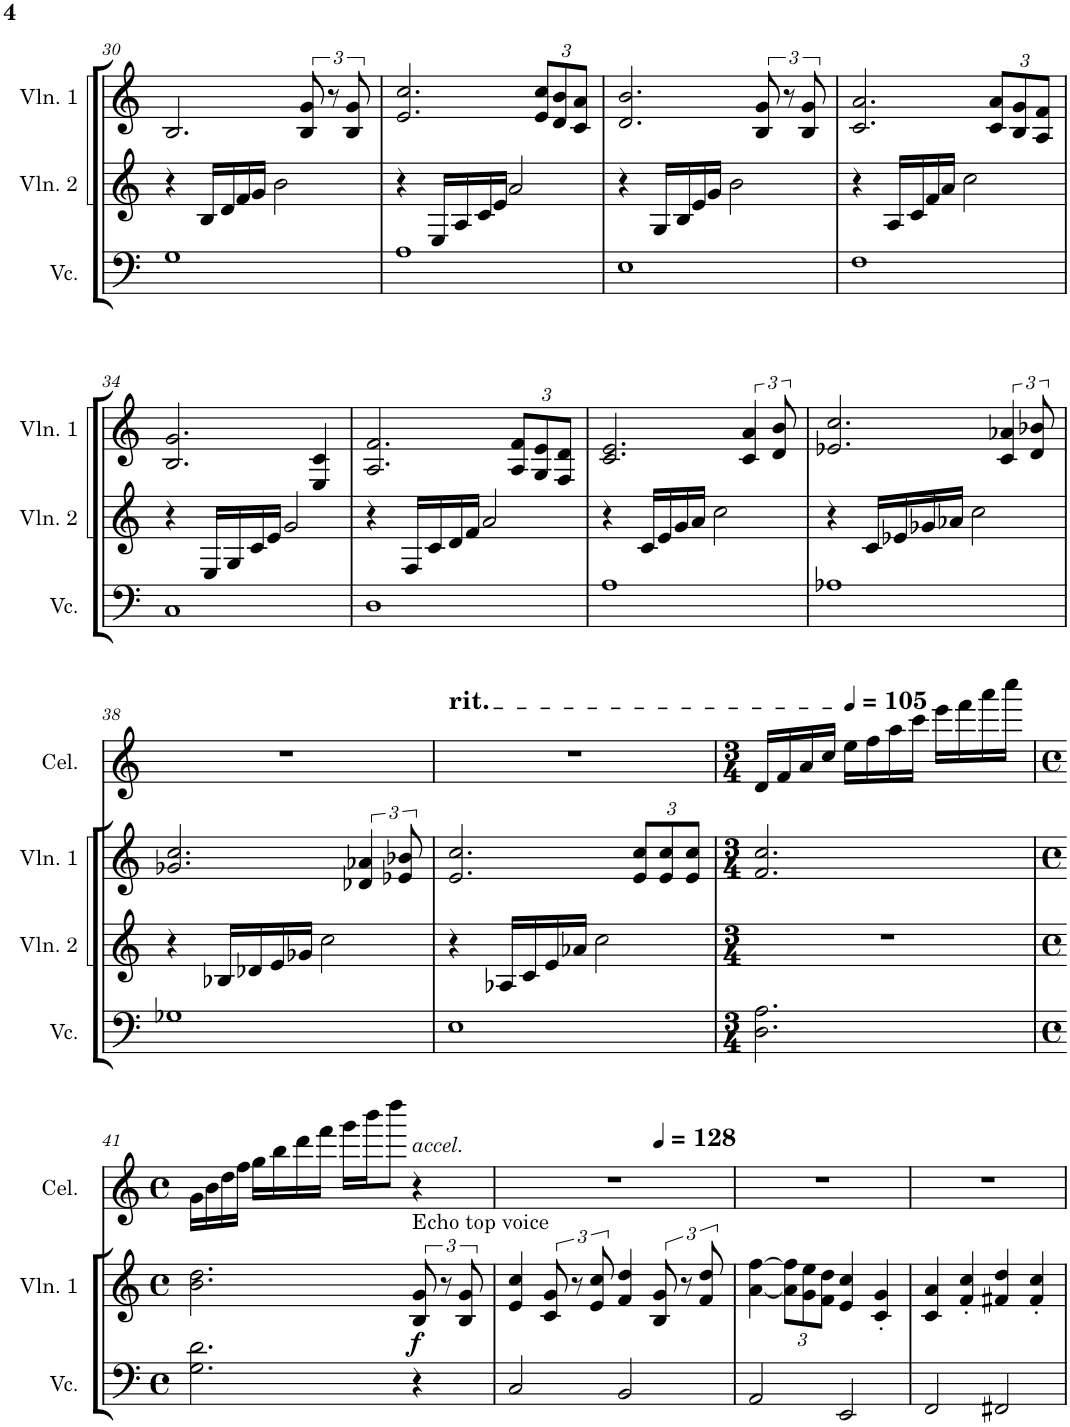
**kern	**kern	**kern	**dynam	**kern	**dynam	**kern	**dynam	**kern	**dynam	**kern	**dynam	**kern	**dynam	**kern	**kern	**kern
*part11	*part10	*part9	*part9	*part8	*part8	*part7	*part7	*part6	*part6	*part5	*part5	*part4	*part4	*part3	*part2	*part1
*staff11	*staff10	*staff9	*staff9	*staff8	*staff8	*staff7	*staff7	*staff6	*staff6	*staff5	*staff5	*staff4	*staff4	*staff3	*staff2	*staff1
*I"Violoncello	*I"Violin 2	*I"Violin Echo	*	*I"Violin 1	*	*I"Celesta d	*	*I"Celesta c	*	*I"Celesta b	*	*I"Celesta a	*	*I"Celesta	*I"Trumpet 1	*I"Horn
*I'Vc.	*I'Vln. 2	*I'Vln. Echo	*	*I'Vln. 1	*	*I'Cel. d	*	*I'Cel. c	*	*I'Cel. b	*	*I'Cel. a	*	*I'Cel.	*I'Tpt. 1	*I'Hn.
!!LO:PB:g=z
*clefF4	*clefG2	*clefG2	*	*clefG2	*	*clefG2	*	*clefG2	*	*clefG2	*	*clefG2	*	*clefG2	*clefG2	*clefG2
*	*	*	*	*	*	*	*	*	*	*	*	*	*	*	*Trd1c2	*Trd4c7
*k[]	*k[]	*k[]	*	*k[]	*	*k[]	*	*k[]	*	*k[]	*	*k[]	*	*k[]	*k[]	*k[]
*M4/4	*M4/4	*M4/4	*	*M4/4	*	*M4/4	*	*M4/4	*	*M4/4	*	*M4/4	*	*M4/4	*M4/4	*M4/4
*met(c)	*met(c)	*met(c)	*	*met(c)	*	*met(c)	*	*met(c)	*	*met(c)	*	*met(c)	*	*met(c)	*met(c)	*met(c)
=30	=30	=30	=30	=30	=30	=30	=30	=30	=30	=30	=30	=30	=30	=30	=30	=30
1G	4r	1r	.	2.B/	.	1r	.	1r	.	1r	.	1r	.	1r	1r	1r
.	16B/LL	.	.	.	.	.	.	.	.	.	.	.	.	.	.	.
.	16d/	.	.	.	.	.	.	.	.	.	.	.	.	.	.	.
.	16f/	.	.	.	.	.	.	.	.	.	.	.	.	.	.	.
.	16g/JJ	.	.	.	.	.	.	.	.	.	.	.	.	.	.	.
.	2b\	.	.	.	.	.	.	.	.	.	.	.	.	.	.	.
.	.	.	.	12B/ 12g/	.	.	.	.	.	.	.	.	.	.	.	.
.	.	.	.	12r	.	.	.	.	.	.	.	.	.	.	.	.
.	.	.	.	12B/ 12g/	.	.	.	.	.	.	.	.	.	.	.	.
=31	=31	=31	=31	=31	=31	=31	=31	=31	=31	=31	=31	=31	=31	=31	=31	=31
1A	4r	1r	.	2.e/ 2.cc/	.	1r	.	1r	.	1r	.	1r	.	1r	1r	1r
.	16E/LL	.	.	.	.	.	.	.	.	.	.	.	.	.	.	.
.	16A/	.	.	.	.	.	.	.	.	.	.	.	.	.	.	.
.	16c/	.	.	.	.	.	.	.	.	.	.	.	.	.	.	.
.	16e/JJ	.	.	.	.	.	.	.	.	.	.	.	.	.	.	.
.	2a/	.	.	.	.	.	.	.	.	.	.	.	.	.	.	.
*	*	*	*	*Xbrackettup	*	*	*	*	*	*	*	*	*	*	*	*
.	.	.	.	12e/ 12cc/L	.	.	.	.	.	.	.	.	.	.	.	.
.	.	.	.	12d/ 12b/	.	.	.	.	.	.	.	.	.	.	.	.
.	.	.	.	12c/ 12a/J	.	.	.	.	.	.	.	.	.	.	.	.
=32	=32	=32	=32	=32	=32	=32	=32	=32	=32	=32	=32	=32	=32	=32	=32	=32
1E	4r	1r	.	2.d/ 2.b/	.	1r	.	1r	.	1r	.	1r	.	1r	1r	1r
.	16G/LL	.	.	.	.	.	.	.	.	.	.	.	.	.	.	.
.	16B/	.	.	.	.	.	.	.	.	.	.	.	.	.	.	.
.	16e/	.	.	.	.	.	.	.	.	.	.	.	.	.	.	.
.	16g/JJ	.	.	.	.	.	.	.	.	.	.	.	.	.	.	.
.	2b\	.	.	.	.	.	.	.	.	.	.	.	.	.	.	.
*	*	*	*	*brackettup	*	*	*	*	*	*	*	*	*	*	*	*
.	.	.	.	12B/ 12g/	.	.	.	.	.	.	.	.	.	.	.	.
.	.	.	.	12r	.	.	.	.	.	.	.	.	.	.	.	.
.	.	.	.	12B/ 12g/	.	.	.	.	.	.	.	.	.	.	.	.
=33	=33	=33	=33	=33	=33	=33	=33	=33	=33	=33	=33	=33	=33	=33	=33	=33
1F	4r	1r	.	2.c/ 2.a/	.	1r	.	1r	.	1r	.	1r	.	1r	1r	1r
.	16A/LL	.	.	.	.	.	.	.	.	.	.	.	.	.	.	.
.	16c/	.	.	.	.	.	.	.	.	.	.	.	.	.	.	.
.	16f/	.	.	.	.	.	.	.	.	.	.	.	.	.	.	.
.	16a/JJ	.	.	.	.	.	.	.	.	.	.	.	.	.	.	.
.	2cc\	.	.	.	.	.	.	.	.	.	.	.	.	.	.	.
*	*	*	*	*Xbrackettup	*	*	*	*	*	*	*	*	*	*	*	*
.	.	.	.	12c/ 12a/L	.	.	.	.	.	.	.	.	.	.	.	.
.	.	.	.	12B/ 12g/	.	.	.	.	.	.	.	.	.	.	.	.
.	.	.	.	12A/ 12f/J	.	.	.	.	.	.	.	.	.	.	.	.
!!LO:LB:g=z
=34	=34	=34	=34	=34	=34	=34	=34	=34	=34	=34	=34	=34	=34	=34	=34	=34
1C	4r	1r	.	2.B/ 2.g/	.	1r	.	1r	.	1r	.	1r	.	1r	1r	1r
.	16E/LL	.	.	.	.	.	.	.	.	.	.	.	.	.	.	.
.	16G/	.	.	.	.	.	.	.	.	.	.	.	.	.	.	.
.	16c/	.	.	.	.	.	.	.	.	.	.	.	.	.	.	.
.	16e/JJ	.	.	.	.	.	.	.	.	.	.	.	.	.	.	.
.	2g/	.	.	.	.	.	.	.	.	.	.	.	.	.	.	.
.	.	.	.	4E/ 4c/	.	.	.	.	.	.	.	.	.	.	.	.
=35	=35	=35	=35	=35	=35	=35	=35	=35	=35	=35	=35	=35	=35	=35	=35	=35
1D	4r	1r	.	2.A/ 2.f/	.	1r	.	1r	.	1r	.	1r	.	1r	1r	1r
.	16F/LL	.	.	.	.	.	.	.	.	.	.	.	.	.	.	.
.	16c/	.	.	.	.	.	.	.	.	.	.	.	.	.	.	.
.	16d/	.	.	.	.	.	.	.	.	.	.	.	.	.	.	.
.	16f/JJ	.	.	.	.	.	.	.	.	.	.	.	.	.	.	.
.	2a/	.	.	.	.	.	.	.	.	.	.	.	.	.	.	.
.	.	.	.	12A/ 12f/L	.	.	.	.	.	.	.	.	.	.	.	.
.	.	.	.	12G/ 12e/	.	.	.	.	.	.	.	.	.	.	.	.
.	.	.	.	12F/ 12d/J	.	.	.	.	.	.	.	.	.	.	.	.
=36	=36	=36	=36	=36	=36	=36	=36	=36	=36	=36	=36	=36	=36	=36	=36	=36
1A	4r	1r	.	2.c/ 2.e/	.	1r	.	1r	.	1r	.	1r	.	1r	1r	1r
.	16c/LL	.	.	.	.	.	.	.	.	.	.	.	.	.	.	.
.	16e/	.	.	.	.	.	.	.	.	.	.	.	.	.	.	.
.	16g/	.	.	.	.	.	.	.	.	.	.	.	.	.	.	.
.	16a/JJ	.	.	.	.	.	.	.	.	.	.	.	.	.	.	.
.	2cc\	.	.	.	.	.	.	.	.	.	.	.	.	.	.	.
*	*	*	*	*brackettup	*	*	*	*	*	*	*	*	*	*	*	*
.	.	.	.	6c/ 6a/	.	.	.	.	.	.	.	.	.	.	.	.
.	.	.	.	12d/ 12b/	.	.	.	.	.	.	.	.	.	.	.	.
=37	=37	=37	=37	=37	=37	=37	=37	=37	=37	=37	=37	=37	=37	=37	=37	=37
1A-X	4r	1r	.	2.e-X/ 2.cc/	.	1r	.	1r	.	1r	.	1r	.	1r	1r	1r
.	16c/LL	.	.	.	.	.	.	.	.	.	.	.	.	.	.	.
.	16e-X/	.	.	.	.	.	.	.	.	.	.	.	.	.	.	.
.	16g-X/	.	.	.	.	.	.	.	.	.	.	.	.	.	.	.
.	16a-X/JJ	.	.	.	.	.	.	.	.	.	.	.	.	.	.	.
.	2cc\	.	.	.	.	.	.	.	.	.	.	.	.	.	.	.
.	.	.	.	6c/ 6a-X/	.	.	.	.	.	.	.	.	.	.	.	.
.	.	.	.	12d/ 12b-X/	.	.	.	.	.	.	.	.	.	.	.	.
!!LO:LB:g=z
=38	=38	=38	=38	=38	=38	=38	=38	=38	=38	=38	=38	=38	=38	=38	=38	=38
1G-X	4r	1r	.	2.g-X/ 2.cc/	.	1r	.	1r	.	1r	.	1r	.	1r	1r	1r
.	16B-X/LL	.	.	.	.	.	.	.	.	.	.	.	.	.	.	.
.	16d-X/	.	.	.	.	.	.	.	.	.	.	.	.	.	.	.
.	16e/	.	.	.	.	.	.	.	.	.	.	.	.	.	.	.
.	16g-X/JJ	.	.	.	.	.	.	.	.	.	.	.	.	.	.	.
.	2cc\	.	.	.	.	.	.	.	.	.	.	.	.	.	.	.
.	.	.	.	6d-X/ 6a-X/	.	.	.	.	.	.	.	.	.	.	.	.
.	.	.	.	12e-X/ 12b-X/	.	.	.	.	.	.	.	.	.	.	.	.
=39	=39	=39	=39	=39	=39	=39	=39	=39	=39	=39	=39	=39	=39	=39	=39	=39
!	!	!	!	!	!	!	!	!	!	!	!	!	!	!	!	!LO:TX:a:t=rit.
1E	4r	1r	.	2.e/ 2.cc/	.	1r	.	1r	.	1r	.	1r	.	1r	1r	1r
.	16A-X/LL	.	.	.	.	.	.	.	.	.	.	.	.	.	.	.
.	16c/	.	.	.	.	.	.	.	.	.	.	.	.	.	.	.
.	16e/	.	.	.	.	.	.	.	.	.	.	.	.	.	.	.
.	16a-X/JJ	.	.	.	.	.	.	.	.	.	.	.	.	.	.	.
.	2cc\	.	.	.	.	.	.	.	.	.	.	.	.	.	.	.
*	*	*	*	*Xbrackettup	*	*	*	*	*	*	*	*	*	*	*	*
.	.	.	.	12e/ 12cc/L	.	.	.	.	.	.	.	.	.	.	.	.
.	.	.	.	12e/ 12cc/	.	.	.	.	.	.	.	.	.	.	.	.
.	.	.	.	12e/ 12cc/J	.	.	.	.	.	.	.	.	.	.	.	.
=40	=40	=40	=40	=40	=40	=40	=40	=40	=40	=40	=40	=40	=40	=40	=40	=40
*M3/4	*M3/4	*M3/4	*	*M3/4	*	*M3/4	*	*M3/4	*	*M3/4	*	*M3/4	*	*M3/4	*M3/4	*M3/4
!	!	!	!	!	!	!	!	!	!	!	!	!	!LO:DY:b	!	!	!
*	*	*	*	*	*	*	*	*	*	*	*	*	*	*	*	*^
2.D\ 2.A\	2.r	2.r	.	2.f/ 2.cc/	.	8r	.	8r	.	16r	.	4d	ff	16d/LL	2.r	2.r	4ryy
!	!	!	!	!	!	!	!	!	!	!	!LO:DY:b	!	!	!	!	!	!
.	.	.	.	.	.	.	.	.	.	4f	ff	.	.	16f/	.	.	.
!	!	!	!	!	!	!	!	!	!LO:DY:b	!	!	!	!	!	!	!	!
.	.	.	.	.	.	16r	.	4a	ff	.	.	.	.	16a/	.	.	.
!	!	!	!	!	!	!	!LO:DY:b	!	!	!	!	!	!	!	!	!	!
.	.	.	.	.	.	4cc	ff	.	.	.	.	.	.	16cc/JJ	.	.	.
*	*	*	*	*	*	*	*	*	*	*	*	*	*	*	*	*MM105	*
.	.	.	.	.	.	.	.	.	.	.	.	4ee	.	16ee\LL	.	.	2ryy
.	.	.	.	.	.	.	.	.	.	4ff	.	.	.	16ff\	.	.	.
.	.	.	.	.	.	.	.	4aa	.	.	.	.	.	16aa\	.	.	.
.	.	.	.	.	.	4ccc	.	.	.	.	.	.	.	16ccc\JJ	.	.	.
.	.	.	.	.	.	.	.	.	.	.	.	4eee	.	16eee\LL	.	.	.
.	.	.	.	.	.	.	.	.	.	[8.fff	.	.	.	16fff\	.	.	.
.	.	.	.	.	.	.	.	[8aaa	.	.	.	.	.	16aaa\	.	.	.
.	.	.	.	.	.	[16cccc	.	.	.	.	.	.	.	16cccc\JJ	.	.	.
!!LO:LB:g=z	!!
=41	=41	=41	=41	=41	=41	=41	=41	=41	=41	=41	=41	=41	=41	=41	=41	=41	=41
*M4/4	*M4/4	*M4/4	*	*M4/4	*	*M4/4	*	*M4/4	*	*M4/4	*	*M4/4	*	*M4/4	*M4/4	*M4/4	*
*met(c)	*met(c)	*met(c)	*	*met(c)	*	*met(c)	*	*met(c)	*	*met(c)	*	*met(c)	*	*met(c)	*met(c)	*met(c)	*
2.G\ 2.d\	1r	2r	.	2.b\ 2.dd\	.	8.cccc]	.	8aaa]	.	16fff]	.	4g	.	16g\LL	1r	1r	2.ryy
.	.	.	.	.	.	.	.	.	.	4b	.	.	.	16b\	.	.	.
.	.	.	.	.	.	.	.	4dd	.	.	.	.	.	16dd\	.	.	.
.	.	.	.	.	.	4ff	.	.	.	.	.	.	.	16ff\JJ	.	.	.
.	.	.	.	.	.	.	.	.	.	.	.	4gg	.	16gg\LL	.	.	.
.	.	.	.	.	.	.	.	.	.	4bb	.	.	.	16bb\	.	.	.
.	.	.	.	.	.	.	.	4ddd	.	.	.	.	.	16ddd\	.	.	.
.	.	.	.	.	.	4fff	.	.	.	.	.	.	.	16fff\JJ	.	.	.
.	.	4r	.	.	.	.	.	.	.	.	.	4ggg	.	16ggg\LL	.	.	.
.	.	.	.	.	.	.	.	.	.	4bbb	.	.	.	16bbb\J	.	.	.
.	.	.	.	.	.	.	.	4dddd	.	.	.	.	.	8dddd\J	.	.	.
.	.	.	.	.	.	16r	.	.	.	.	.	.	.	.	.	.	.
*	*	*	*	*brackettup	*	*	*	*	*	*	*	*	*	*	*	*	*
!	!	!	!	!	!	!	!	!	!	!	!	!	!	!	!	!	!LO:TX:a:i:t=accel.
!	!	!	!	!LO:TX:a:t=Echo top voice	!	!	!	!	!	!	!	!	!	!	!	!	!
!	!	!	!	!	!LO:DY:b	!	!	!	!	!	!	!	!	!	!	!	!
4r	.	16r	.	12B/ 12g/	f	4r	.	.	.	.	.	4r	.	4r	.	.	4ryy
!	!	!	!LO:DY:b	!	!	!	!	!	!	!	!	!	!	!	!	!	!
.	.	[24.g/LL	f	.	.	.	.	.	.	16r	.	.	.	.	.	.	.
.	.	.	.	12r	.	.	.	.	.	.	.	.	.	.	.	.	.
*	*	*Xbrackettup	*	*	*	*	*	*	*	*	*	*	*	*	*	*	*
.	.	48g/JJk]	.	.	.	.	.	8r	.	8r	.	.	.	.	.	.	.
.	.	12r	.	.	.	.	.	.	.	.	.	.	.	.	.	.	.
.	.	.	.	12B/ 12g/	.	.	.	.	.	.	.	.	.	.	.	.	.
.	.	[48g	.	.	.	.	.	.	.	.	.	.	.	.	.	.	.
=42	=42	=42	=42	=42	=42	=42	=42	=42	=42	=42	=42	=42	=42	=42	=42	=42	=42
2C/	1r	16g]	.	4e/ 4cc/	.	1r	.	1r	.	1r	.	1r	.	1r	1r	1r	2.ryy
.	.	4cc	.	.	.	.	.	.	.	.	.	.	.	.	.	.	.
.	.	.	.	12c/ 12g/	.	.	.	.	.	.	.	.	.	.	.	.	.
.	.	12g	.	.	.	.	.	.	.	.	.	.	.	.	.	.	.
.	.	.	.	12r	.	.	.	.	.	.	.	.	.	.	.	.	.
.	.	12r	.	.	.	.	.	.	.	.	.	.	.	.	.	.	.
.	.	.	.	12e/ 12cc/	.	.	.	.	.	.	.	.	.	.	.	.	.
.	.	12cc	.	.	.	.	.	.	.	.	.	.	.	.	.	.	.
2BB/	.	.	.	4f/ 4dd/	.	.	.	.	.	.	.	.	.	.	.	.	.
.	.	4dd	.	.	.	.	.	.	.	.	.	.	.	.	.	.	.
*	*	*	*	*	*	*	*	*	*	*	*	*	*	*	*	*MM128	*
.	.	.	.	12B/ 12g/	.	.	.	.	.	.	.	.	.	.	.	.	4ryy
.	.	[24.g/LL	.	.	.	.	.	.	.	.	.	.	.	.	.	.	.
.	.	.	.	12r	.	.	.	.	.	.	.	.	.	.	.	.	.
.	.	48g/JJk]	.	.	.	.	.	.	.	.	.	.	.	.	.	.	.
.	.	12r	.	.	.	.	.	.	.	.	.	.	.	.	.	.	.
.	.	.	.	12f/ 12dd/	.	.	.	.	.	.	.	.	.	.	.	.	.
.	.	[48dd	.	.	.	.	.	.	.	.	.	.	.	.	.	.	.
*	*	*	*	*	*	*	*	*	*	*	*	*	*	*	*	*v	*v
=43	=43	=43	=43	=43	=43	=43	=43	=43	=43	=43	=43	=43	=43	=43	=43	=43
2AA/	1r	16dd]	.	[4a\ [4ff\	.	1r	.	1r	.	1r	.	1r	.	1r	1r	1r
.	.	[4ff	.	.	.	.	.	.	.	.	.	.	.	.	.	.
*	*	*	*	*Xbrackettup	*	*	*	*	*	*	*	*	*	*	*	*
.	.	.	.	12a\] 12ff\]L	.	.	.	.	.	.	.	.	.	.	.	.
.	.	12ff\L]	.	.	.	.	.	.	.	.	.	.	.	.	.	.
.	.	.	.	12g\ 12ee\	.	.	.	.	.	.	.	.	.	.	.	.
.	.	12ee\	.	.	.	.	.	.	.	.	.	.	.	.	.	.
.	.	.	.	12f\ 12dd\J	.	.	.	.	.	.	.	.	.	.	.	.
.	.	12dd\J	.	.	.	.	.	.	.	.	.	.	.	.	.	.
2EE/	.	.	.	4e/ 4cc/	.	.	.	.	.	.	.	.	.	.	.	.
.	.	4cc	.	.	.	.	.	.	.	.	.	.	.	.	.	.
.	.	.	.	4c/' 4g/'	.	.	.	.	.	.	.	.	.	.	.	.
.	.	8.g	.	.	.	.	.	.	.	.	.	.	.	.	.	.
=44	=44	=44	=44	=44	=44	=44	=44	=44	=44	=44	=44	=44	=44	=44	=44	=44
2FF/	1r	16r	.	4c/ 4a/	.	1r	.	1r	.	1r	.	1r	.	1r	1r	1r
.	.	4a	.	.	.	.	.	.	.	.	.	.	.	.	.	.
.	.	.	.	4f/' 4cc/'	.	.	.	.	.	.	.	.	.	.	.	.
.	.	4cc'	.	.	.	.	.	.	.	.	.	.	.	.	.	.
2FF#X/	.	.	.	4f#X/ 4dd/	.	.	.	.	.	.	.	.	.	.	.	.
.	.	4dd	.	.	.	.	.	.	.	.	.	.	.	.	.	.
.	.	.	.	4f#/' 4cc/'	.	.	.	.	.	.	.	.	.	.	.	.
.	.	8.cc	.	.	.	.	.	.	.	.	.	.	.	.	.	.
=	=	=	=	=	=	=	=	=	=	=	=	=	=	=	=	=
*-	*-	*-	*-	*-	*-	*-	*-	*-	*-	*-	*-	*-	*-	*-	*-	*-
